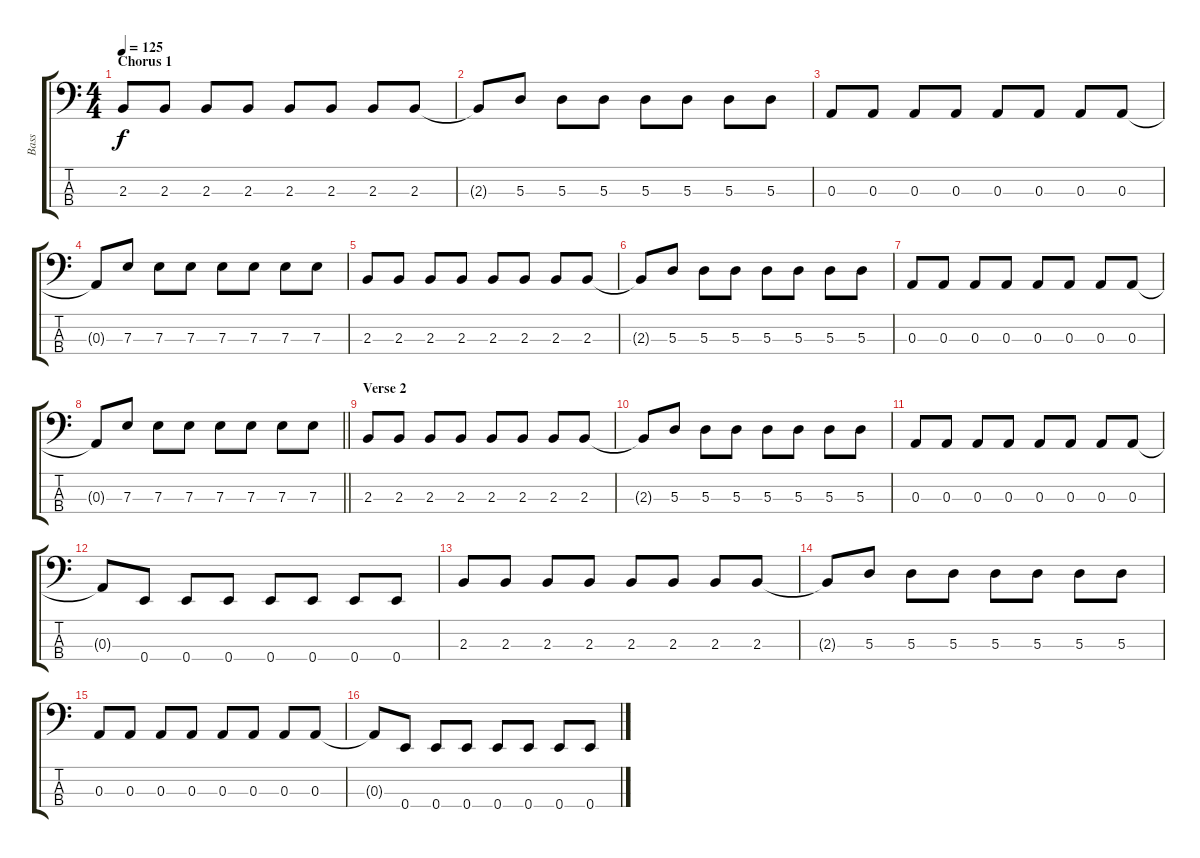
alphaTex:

\track ("Bass" "Bass") {instrument electricbassfinger}
\staff {score tabs}
\tuning (G2 D2 A1 E1) {hide}
\ts (4 4)
\section ("" "Chorus 1")
\tempo 125
\clef f4
\ks c
2.3.8{dy f} 2.3.8 2.3.8 2.3.8 2.3.8 2.3.8 2.3.8 2.3.8 |
2.3{t}.8 5.3.8 5.3.8 5.3.8 5.3.8 5.3.8 5.3.8 5.3.8 |
0.3.8 0.3.8 0.3.8 0.3.8 0.3.8 0.3.8 0.3.8 0.3.8 |
0.3{t}.8 7.3.8 7.3.8 7.3.8 7.3.8 7.3.8 7.3.8 7.3.8 |
2.3.8 2.3.8 2.3.8 2.3.8 2.3.8 2.3.8 2.3.8 2.3.8 |
2.3{t}.8 5.3.8 5.3.8 5.3.8 5.3.8 5.3.8 5.3.8 5.3.8 |
0.3.8 0.3.8 0.3.8 0.3.8 0.3.8 0.3.8 0.3.8 0.3.8 |
\barLineRight lightlight
0.3{t}.8 7.3.8 7.3.8 7.3.8 7.3.8 7.3.8 7.3.8 7.3.8 |
\section ("" "Verse 2")
2.3.8 2.3.8 2.3.8 2.3.8 2.3.8 2.3.8 2.3.8 2.3.8 |
2.3{t}.8 5.3.8 5.3.8 5.3.8 5.3.8 5.3.8 5.3.8 5.3.8 |
0.3.8 0.3.8 0.3.8 0.3.8 0.3.8 0.3.8 0.3.8 0.3.8 |
0.3{t}.8 0.4.8 0.4.8 0.4.8 0.4.8 0.4.8 0.4.8 0.4.8 |
2.3.8 2.3.8 2.3.8 2.3.8 2.3.8 2.3.8 2.3.8 2.3.8 |
2.3{t}.8 5.3.8 5.3.8 5.3.8 5.3.8 5.3.8 5.3.8 5.3.8 |
0.3.8 0.3.8 0.3.8 0.3.8 0.3.8 0.3.8 0.3.8 0.3.8 |
0.3{t}.8 0.4.8 0.4.8 0.4.8 0.4.8 0.4.8 0.4.8 0.4.8
